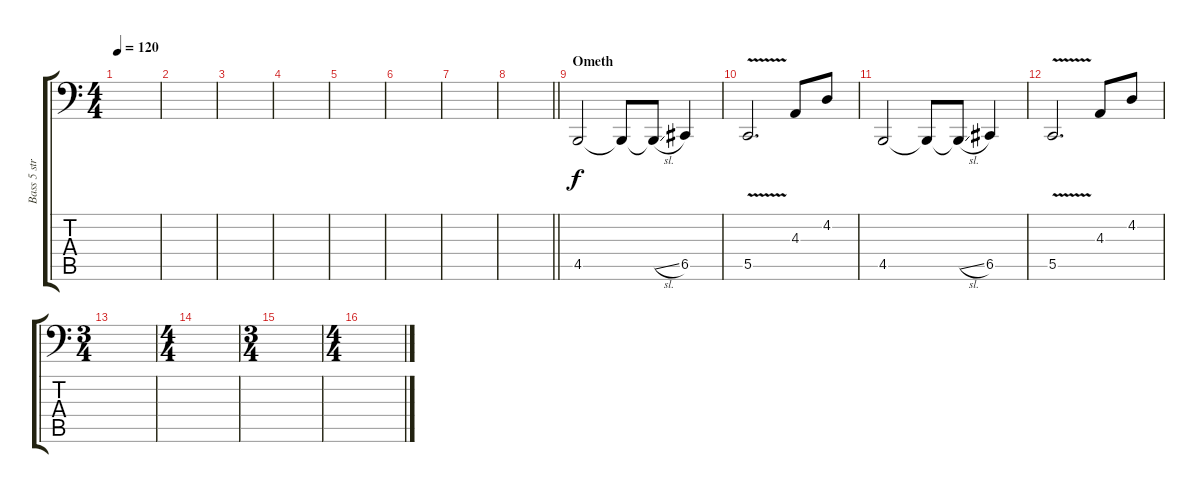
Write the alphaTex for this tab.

\track ("Bass 5 strings" "Bass 5 str") {instrument fretlessbass}
\staff {score tabs}
\tuning (Eb2 Bb1 F1 C1 G0 D0) {hide}
\ts (4 4)
\tempo 120
\clef f4
\ks c
|
|
|
|
|
|
|
\barLineRight lightlight
|
\section ("" "Ometh")
4.5.2 4.5{t}.8 4.5{sl t}.8 6.5.4 |
5.5{v}.2{d} 4.3.8 4.2.8 |
4.5.2 4.5{t}.8 4.5{sl t}.8 6.5.4 |
5.5{v}.2{d} 4.3.8 4.2.8 |
\ts (3 4)
|
\ts (4 4)
|
\ts (3 4)
|
\ts (4 4)
